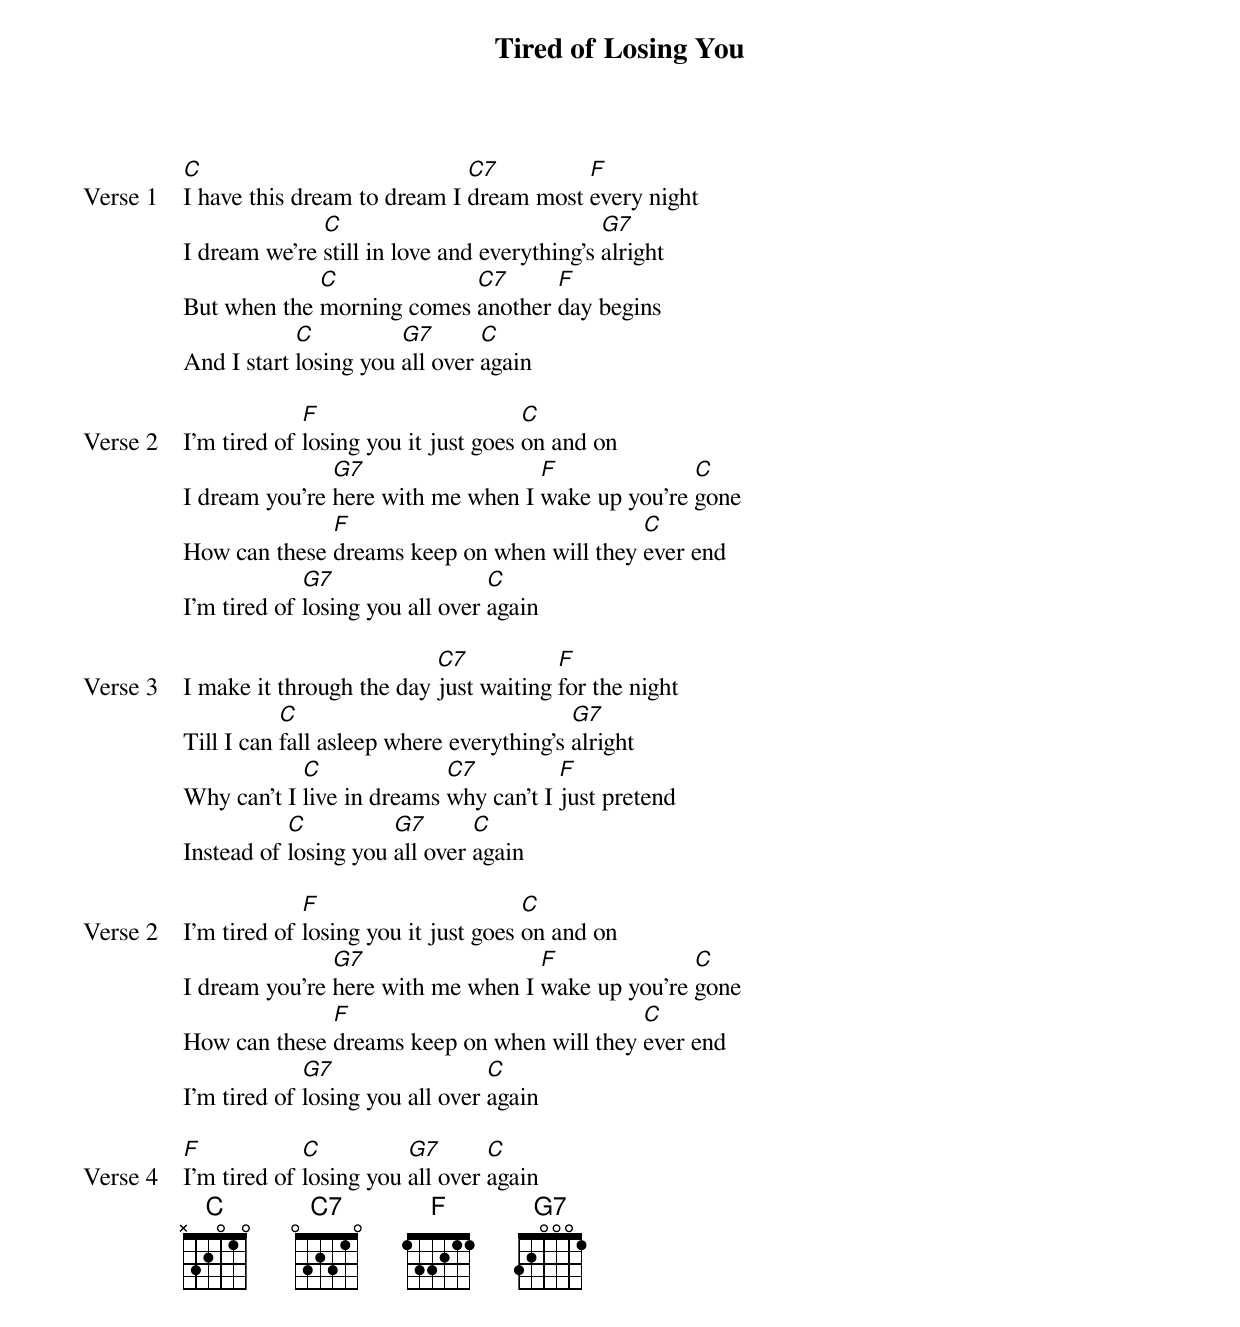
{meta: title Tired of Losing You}
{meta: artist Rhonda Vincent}
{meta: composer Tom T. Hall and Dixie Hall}

{start_of_verse: Verse 1}
[C]I have this dream to dream I [C7]dream most [F]every night
I dream we’re [C]still in love and everything’s [G7]alright
But when the [C]morning comes [C7]another [F]day begins
And I start [C]losing you [G7]all over [C]again
{end_of_verse}

{start_of_verse: Verse 2}
I’m tired of [F]losing you it just goes [C]on and on
I dream you’re [G7]here with me when I [F]wake up you’re [C]gone
How can these [F]dreams keep on when will they [C]ever end
I’m tired of [G7]losing you all over [C]again
{end_of_verse}

{start_of_verse: Verse 3}
I make it through the day [C7]just waiting [F]for the night
Till I can [C]fall asleep where everything’s [G7]alright
Why can’t I [C]live in dreams [C7]why can’t I [F]just pretend
Instead of [C]losing you [G7]all over [C]again
{end_of_verse}

{start_of_verse: Verse 2}
I’m tired of [F]losing you it just goes [C]on and on
I dream you’re [G7]here with me when I [F]wake up you’re [C]gone
How can these [F]dreams keep on when will they [C]ever end
I’m tired of [G7]losing you all over [C]again
{end_of_verse}

{start_of_verse: Verse 4}
[F]I’m tired of [C]losing you [G7]all over [C]again
{end_of_verse}
